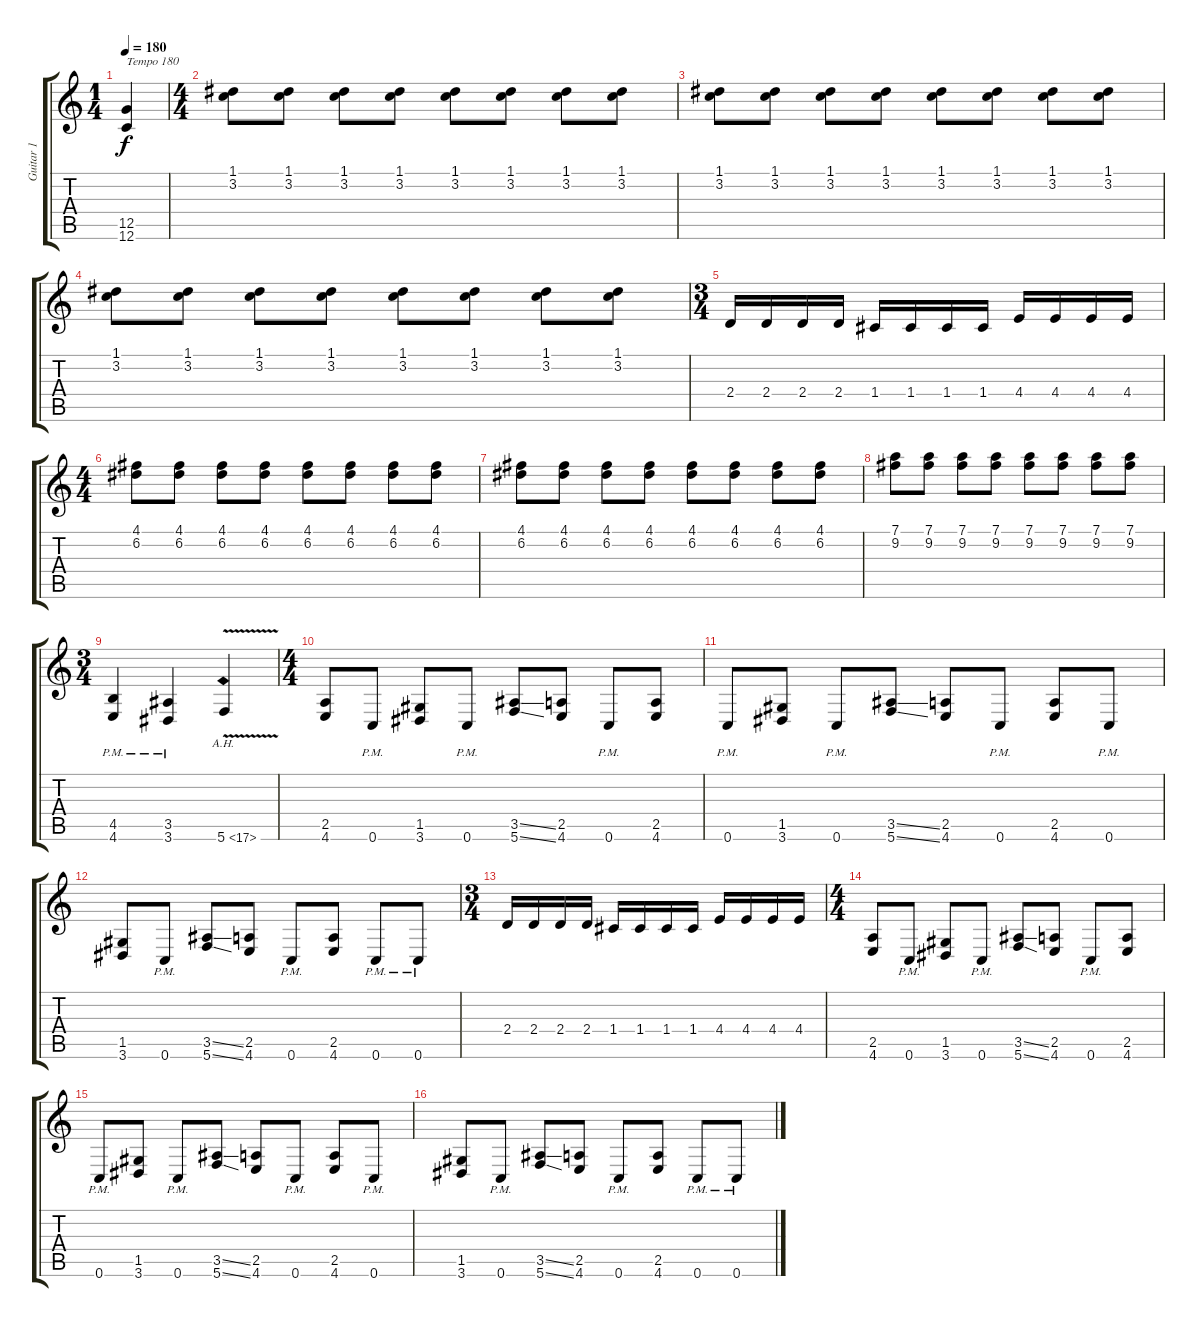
\track ("Guitar 1" "Guitar 1") {instrument distortionguitar}
\staff {score tabs}
\tuning (D4 A3 F3 C3 G2 C2) {hide}
\ts (1 4)
\tempo 180
\clef g2
\ks c
(12.5 12.6).4{txt "Tempo 180" dy f instrument distortionguitar} |
\ts (4 4)
(1.1 3.2).8 (1.1 3.2).8 (1.1 3.2).8 (1.1 3.2).8 (1.1 3.2).8 (1.1 3.2).8 (1.1 3.2).8 (1.1 3.2).8 |
(1.1 3.2).8 (1.1 3.2).8 (1.1 3.2).8 (1.1 3.2).8 (1.1 3.2).8 (1.1 3.2).8 (1.1 3.2).8 (1.1 3.2).8 |
(1.1 3.2).8 (1.1 3.2).8 (1.1 3.2).8 (1.1 3.2).8 (1.1 3.2).8 (1.1 3.2).8 (1.1 3.2).8 (1.1 3.2).8 |
\ts (3 4)
2.4.16 2.4.16 2.4.16 2.4.16 1.4.16 1.4.16 1.4.16 1.4.16 4.4.16 4.4.16 4.4.16 4.4.16 |
\ts (4 4)
(4.1 6.2).8 (4.1 6.2).8 (4.1 6.2).8 (4.1 6.2).8 (4.1 6.2).8 (4.1 6.2).8 (4.1 6.2).8 (4.1 6.2).8 |
(4.1 6.2).8 (4.1 6.2).8 (4.1 6.2).8 (4.1 6.2).8 (4.1 6.2).8 (4.1 6.2).8 (4.1 6.2).8 (4.1 6.2).8 |
(7.1 9.2).8 (7.1 9.2).8 (7.1 9.2).8 (7.1 9.2).8 (7.1 9.2).8 (7.1 9.2).8 (7.1 9.2).8 (7.1 9.2).8 |
\ts (3 4)
(4.5{pm} 4.6{pm}).4 (3.5{pm} 3.6{pm}).4 5.6{ah 12 v}.4 |
\ts (4 4)
(2.5 4.6).8 0.6{pm}.8 (1.5 3.6).8 0.6{pm}.8 (3.5{ss} 5.6{ss}).8 (2.5 4.6).8 0.6{pm}.8 (2.5 4.6).8 |
0.6{pm}.8 (1.5 3.6).8 0.6{pm}.8 (3.5{ss} 5.6{ss}).8 (2.5 4.6).8 0.6{pm}.8 (2.5 4.6).8 0.6{pm}.8 |
(1.5 3.6).8 0.6{pm}.8 (3.5{ss} 5.6{ss}).8 (2.5 4.6).8 0.6{pm}.8 (2.5 4.6).8 0.6{pm}.8 0.6{pm}.8 |
\ts (3 4)
2.4.16 2.4.16 2.4.16 2.4.16 1.4.16 1.4.16 1.4.16 1.4.16 4.4.16 4.4.16 4.4.16 4.4.16 |
\ts (4 4)
(2.5 4.6).8 0.6{pm}.8 (1.5 3.6).8 0.6{pm}.8 (3.5{ss} 5.6{ss}).8 (2.5 4.6).8 0.6{pm}.8 (2.5 4.6).8 |
0.6{pm}.8 (1.5 3.6).8 0.6{pm}.8 (3.5{ss} 5.6{ss}).8 (2.5 4.6).8 0.6{pm}.8 (2.5 4.6).8 0.6{pm}.8 |
(1.5 3.6).8 0.6{pm}.8 (3.5{ss} 5.6{ss}).8 (2.5 4.6).8 0.6{pm}.8 (2.5 4.6).8 0.6{pm}.8 0.6{pm}.8
